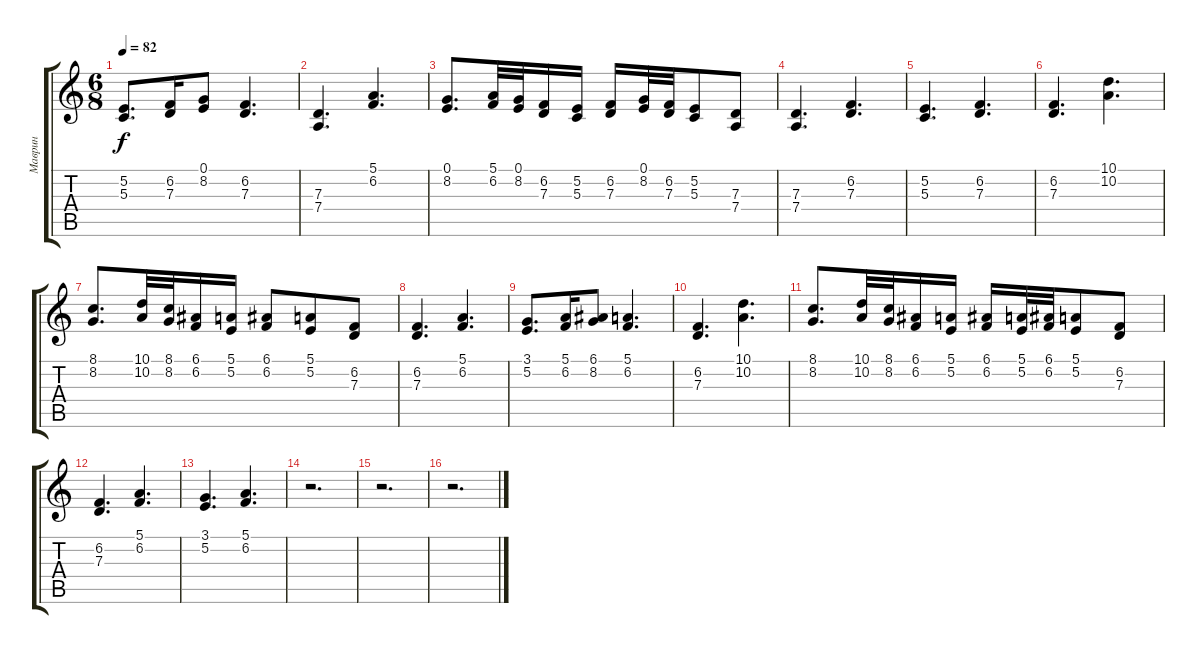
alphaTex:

\track ("Маврин" "Маврин") {instrument lead1square}
\staff {score tabs}
\tuning (E4 B3 G3 D3 A2 E2) {hide}
\ts (6 8)
\tempo 82
\clef g2
\ks c
(5.2 5.3).8{d dy f} (6.2 7.3).16 (0.1 8.2).8 (6.2 7.3).4{d} |
(7.3 7.4).4{d} (5.1 6.2).4{d} |
(0.1 8.2).8{d} (5.1 6.2).32 (0.1 8.2).32 (6.2 7.3).16 (5.2 5.3).16 (6.2 7.3).16 (0.1 8.2).32 (6.2 7.3).32 (5.2 5.3).8 (7.3 7.4).8 |
(7.3 7.4).4{d} (6.2 7.3).4{d} |
(5.2 5.3).4{d} (6.2 7.3).4{d} |
(6.2 7.3).4{d} (10.1 10.2).4{d} |
(8.1 8.2).8{d} (10.1 10.2).32 (8.1 8.2).32 (6.1 6.2).16 (5.1 5.2).16 (6.1 6.2).8 (5.1 5.2).8 (6.2 7.3).8 |
(6.2 7.3).4{d} (5.1 6.2).4{d} |
(3.1 5.2).8{d} (5.1 6.2).16 (6.1 8.2).8 (5.1 6.2).4{d} |
(6.2 7.3).4{d} (10.1 10.2).4{d} |
(8.1 8.2).8{d} (10.1 10.2).32 (8.1 8.2).32 (6.1 6.2).16 (5.1 5.2).16 (6.1 6.2).16 (5.1 5.2).32 (6.1 6.2).32 (5.1 5.2).8 (6.2 7.3).8 |
(6.2 7.3).4{d} (5.1 6.2).4{d} |
(3.1 5.2).4{d} (5.1 6.2).4{d} |
r.2{d} |
r.2{d} |
r.2{d}
